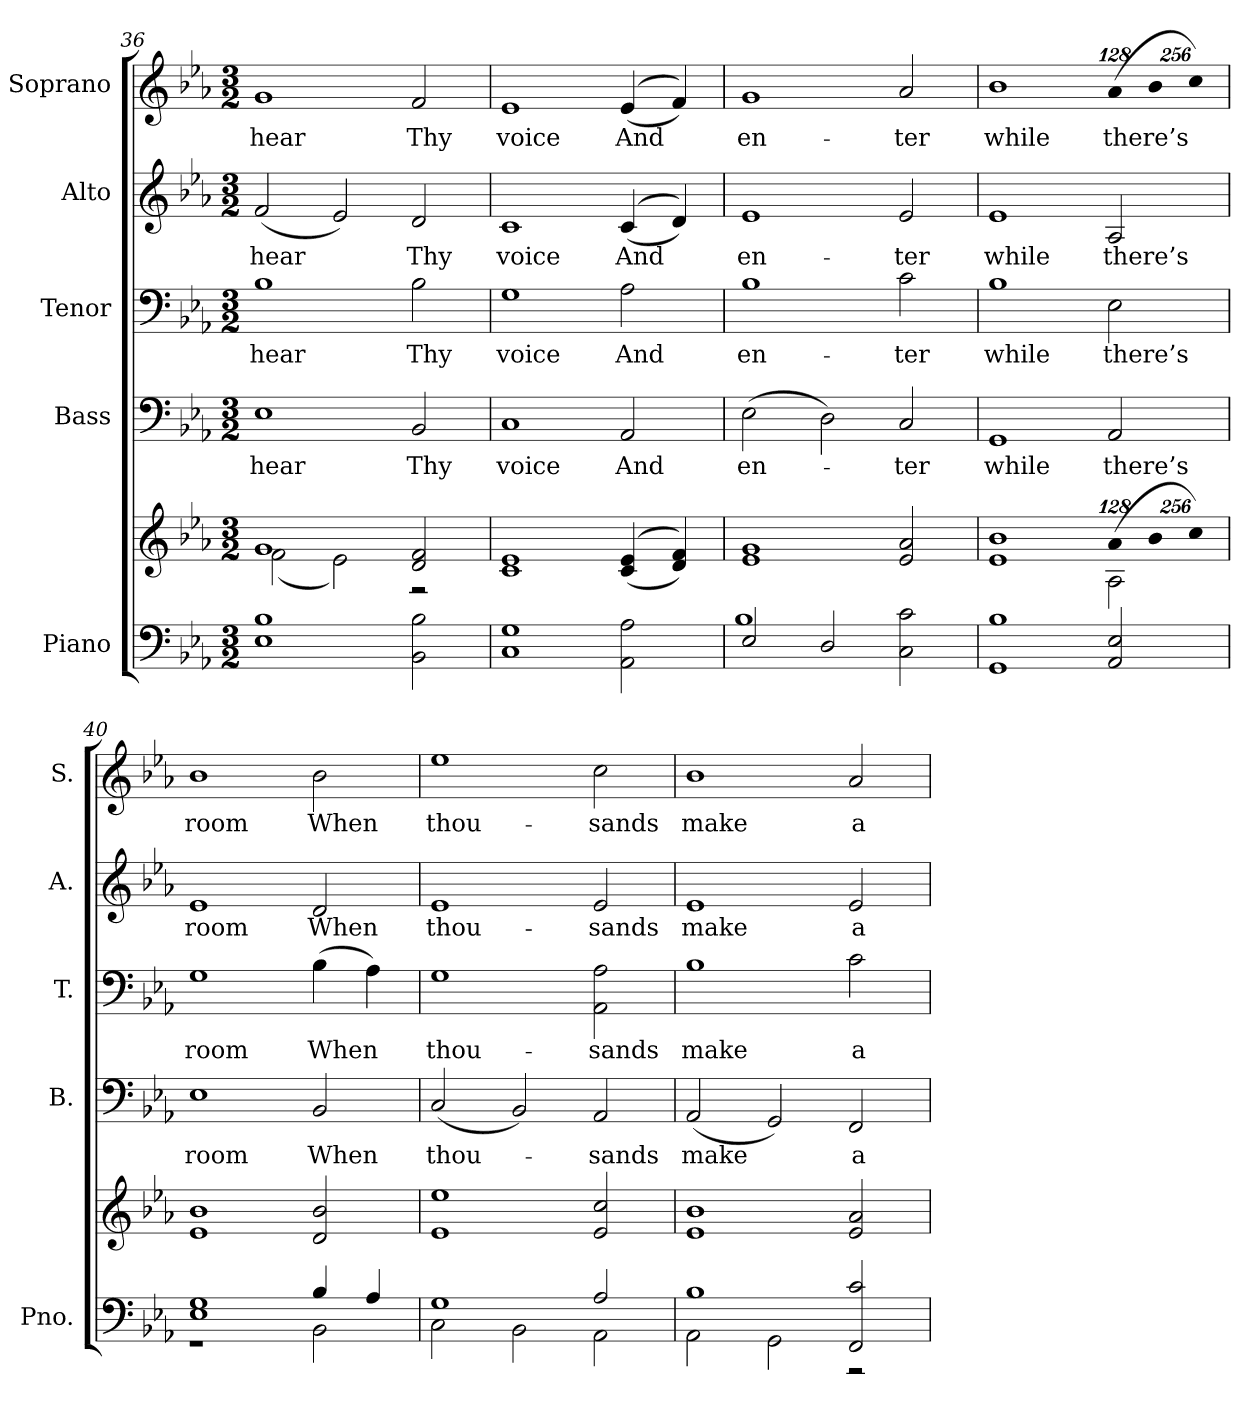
**kern	**kern	**kern	**text	**kern	**text	**kern	**text	**kern	**text
*part5	*part5	*part4	*part4	*part3	*part3	*part2	*part2	*part1	*part1
*staff6	*staff5	*staff4	*staff4	*staff3	*staff3	*staff2	*staff2	*staff1	*staff1
*I"Piano	*	*I"Bass	*	*I"Tenor	*	*I"Alto	*	*I"Soprano	*
*I'Pno.	*	*I'B.	*	*I'T.	*	*I'A.	*	*I'S.	*
*clefF4	*clefG2	*clefF4	*	*clefF4	*	*clefG2	*	*clefG2	*
*k[b-e-a-]	*k[b-e-a-]	*k[b-e-a-]	*	*k[b-e-a-]	*	*k[b-e-a-]	*	*k[b-e-a-]	*
*E-:	*E-:	*E-:	*	*E-:	*	*E-:	*	*E-:	*
*M3/2	*M3/2	*M3/2	*	*M3/2	*	*M3/2	*	*M3/2	*
=36	=36	=36	=36	=36	=36	=36	=36	=36	=36
*	*^	*	*	*	*	*	*	*	*
!	!	!	!	!LO:LY:b:color=#000000	!	!	!	!	!	!
!	!	!	!	!	!	!LO:LY:b:color=#000000	!	!	!	!
!	!	!	!	!	!	!	!	!LO:LY:b:color=#000000	!	!
!	!	!	!	!	!	!	!	!	!	!LO:LY:b:color=#000000
1E-i 1B-i	1gi	(2fi\	1E-i	hear	1B-i	hear	(2fi/	hear	1gi	hear
.	.	2e-i\)	.	.	.	.	2e-i/)	.	.	.
!	!	!	!	!LO:LY:b:color=#000000	!	!	!	!	!	!
!	!	!	!	!	!	!LO:LY:b:color=#000000	!	!	!	!
!	!	!	!	!	!	!	!	!LO:LY:b:color=#000000	!	!
!	!	!	!	!	!	!	!	!	!	!LO:LY:b:color=#000000
2BB-i\ 2B-i	2di/ 2fi	2r	2BB-i/	Thy	2B-i\	Thy	2di/	Thy	2fi/	Thy
*	*v	*v	*	*	*	*	*	*	*	*
=37	=37	=37	=37	=37	=37	=37	=37	=37	=37
*	*^	*	*	*	*	*	*	*	*
!	!	!	!	!LO:LY:b:color=#000000	!	!	!	!	!	!
*	*v	*v	*	*	*	*	*	*	*	*
*	*^	*	*	*	*	*	*	*	*
!	!	!	!	!	!	!LO:LY:b:color=#000000	!	!	!	!
*	*v	*v	*	*	*	*	*	*	*	*
*	*^	*	*	*	*	*	*	*	*
!	!	!	!	!	!	!	!	!LO:LY:b:color=#000000	!	!
*	*v	*v	*	*	*	*	*	*	*	*
*	*^	*	*	*	*	*	*	*	*
!	!	!	!	!	!	!	!	!	!	!LO:LY:b:color=#000000
*	*v	*v	*	*	*	*	*	*	*	*
1Ci 1Gi	1ci 1e-i	1Ci	voice	1Gi	voice	1ci	voice	1e-i	voice
!	!	!	!LO:LY:b:color=#000000	!	!	!	!	!	!
!	!	!	!	!	!LO:LY:b:color=#000000	!	!	!	!
!	!	!	!	!	!	!	!LO:LY:b:color=#000000	!	!
!	!	!	!	!	!	!	!	!	!LO:LY:b:color=#000000
2AA-i\ 2A-i	((4ci/ 4e-i	2AA-i/	And	2A-i\	And	((4ci/	And	((4e-i/	And
.	4di/ 4fi))	.	.	.	.	4di/))	.	4fi/))	.
!!LO:PB:g=z
=38	=38	=38	=38	=38	=38	=38	=38	=38	=38
*^	*	*	*	*	*	*	*	*	*
!	!	!	!	!LO:LY:b:color=#000000	!	!	!	!	!	!
!	!	!	!	!	!	!LO:LY:b:color=#000000	!	!	!	!
!	!	!	!	!	!	!	!	!LO:LY:b:color=#000000	!	!
!	!	!	!	!	!	!	!	!	!	!LO:LY:b:color=#000000
2E-i/	1B-i	1e-i 1gi	(2E-i\	en-	1B-i	en-	1e-i	en-	1gi	en-
2Di/	.	.	2Di\)	.	.	.	.	.	.	.
!	!	!	!	!LO:LY:b:color=#000000	!	!	!	!	!	!
!	!	!	!	!	!	!LO:LY:b:color=#000000	!	!	!	!
!	!	!	!	!	!	!	!	!LO:LY:b:color=#000000	!	!
!	!	!	!	!	!	!	!	!	!	!LO:LY:b:color=#000000
2Ci\ 2ci	2ryy	2e-i/ 2a-i	2Ci/	-ter	2ci\	-ter	2e-i/	-ter	2a-i/	-ter
*v	*v	*	*	*	*	*	*	*	*	*
=39	=39	=39	=39	=39	=39	=39	=39	=39	=39
*	*^	*	*	*	*	*	*	*	*
*^	*	*	*	*	*	*	*	*	*	*
!	!	!	!	!	!LO:LY:b:color=#000000	!	!	!	!	!	!
*v	*v	*	*	*	*	*	*	*	*	*	*
*^	*	*	*	*	*	*	*	*	*	*
!	!	!	!	!	!	!	!LO:LY:b:color=#000000	!	!	!	!
*v	*v	*	*	*	*	*	*	*	*	*	*
*^	*	*	*	*	*	*	*	*	*	*
!	!	!	!	!	!	!	!	!	!LO:LY:b:color=#000000	!	!
*v	*v	*	*	*	*	*	*	*	*	*	*
*^	*	*	*	*	*	*	*	*	*	*
!	!	!	!	!	!	!	!	!	!	!	!LO:LY:b:color=#000000
*v	*v	*	*	*	*	*	*	*	*	*	*
1GGi 1B-i	1e-i	1b-i	1GGi	while	1B-i	while	1e-i	while	1b-i	while
*	*Xbrackettup	*	*	*	*	*	*	*	*	*
!	!LO:N:vis=4	!	!	!	!	!	!	!	!	!
!	!	!	!	!LO:LY:b:color=#000000	!	!	!	!	!	!
!	!	!	!	!	!	!LO:LY:b:color=#000000	!	!	!	!
!	!	!	!	!	!	!	!	!LO:LY:b:color=#000000	!	!
*	*	*	*	*	*	*	*	*	*Xbrackettup	*
!	!	!	!	!	!	!	!	!	!LO:N:vis=4	!
!	!	!	!	!	!	!	!	!	!	!LO:LY:b:color=#000000
2AA-i/ 2E-i	(512%85a-i/	2A-i\	2AA-i/	there’s	2E-i\	there’s	2A-i/	there’s	(512%85a-i/	there’s
!	!LO:N:vis=4	!	!	!	!	!	!	!	!LO:N:vis=4	!
.	1024%171b-i/	.	.	.	.	.	.	.	1024%171b-i\	.
!	!LO:N:vis=4	!	!	!	!	!	!	!	!LO:N:vis=4	!
.	1024%171cci/)	.	.	.	.	.	.	.	1024%171cci\)	.
*	*v	*v	*	*	*	*	*	*	*	*
=40	=40	=40	=40	=40	=40	=40	=40	=40	=40
*^	*	*	*	*	*	*	*	*	*
!	!	!	!	!LO:LY:b:color=#000000	!	!	!	!	!	!
!	!	!	!	!	!	!LO:LY:b:color=#000000	!	!	!	!
!	!	!	!	!	!	!	!	!LO:LY:b:color=#000000	!	!
!	!	!	!	!	!	!	!	!	!	!LO:LY:b:color=#000000
1E-i 1Gi	1r	1e-i 1b-i	1E-i	room	1Gi	room	1e-i	room	1b-i	room
!	!	!	!	!LO:LY:b:color=#000000	!	!	!	!	!	!
!	!	!	!	!	!	!LO:LY:b:color=#000000	!	!	!	!
!	!	!	!	!	!	!	!	!LO:LY:b:color=#000000	!	!
!	!	!	!	!	!	!	!	!	!	!LO:LY:b:color=#000000
4B-i/	2BB-i\	2di/ 2b-i	2BB-i/	When	(4B-i\	When	2di/	When	2b-i\	When
4A-i/	.	.	.	.	4A-i\)	.	.	.	.	.
=41	=41	=41	=41	=41	=41	=41	=41	=41	=41	=41
!	!	!	!	!LO:LY:b:color=#000000	!	!	!	!	!	!
!	!	!	!	!	!	!LO:LY:b:color=#000000	!	!	!	!
!	!	!	!	!	!	!	!	!LO:LY:b:color=#000000	!	!
!	!	!	!	!	!	!	!	!	!	!LO:LY:b:color=#000000
1Gi	2Ci\	1e-i 1ee-i	(2Ci/	thou-	1Gi	thou-	1e-i	thou-	1ee-i	thou-
.	2BB-i\	.	2BB-i/)	.	.	.	.	.	.	.
!	!	!	!	!LO:LY:b:color=#000000	!	!	!	!	!	!
!	!	!	!	!	!	!LO:LY:b:color=#000000	!	!	!	!
!	!	!	!	!	!	!	!	!LO:LY:b:color=#000000	!	!
!	!	!	!	!	!	!	!	!	!	!LO:LY:b:color=#000000
2A-i/	2AA-i\	2e-i/ 2cci	2AA-i/	-sands	2AA-i\ 2A-i	-sands	2e-i/	-sands	2cci\	-sands
=42	=42	=42	=42	=42	=42	=42	=42	=42	=42	=42
!	!	!	!	!LO:LY:b:color=#000000	!	!	!	!	!	!
!	!	!	!	!	!	!LO:LY:b:color=#000000	!	!	!	!
!	!	!	!	!	!	!	!	!LO:LY:b:color=#000000	!	!
!	!	!	!	!	!	!	!	!	!	!LO:LY:b:color=#000000
1B-i	2AA-i\	1e-i 1b-i	(2AA-i/	make	1B-i	make	1e-i	make	1b-i	make
.	2GGi\	.	2GGi/)	.	.	.	.	.	.	.
!	!	!	!	!LO:LY:b:color=#000000	!	!	!	!	!	!
!	!	!	!	!	!	!LO:LY:b:color=#000000	!	!	!	!
!	!	!	!	!	!	!	!	!LO:LY:b:color=#000000	!	!
!	!	!	!	!	!	!	!	!	!	!LO:LY:b:color=#000000
2FFi/ 2ci	2r	2e-i/ 2a-i	2FFi/	a	2ci\	a	2e-i/	a	2a-i/	a
*v	*v	*	*	*	*	*	*	*	*	*
=	=	=	=	=	=	=	=	=	=
*-	*-	*-	*-	*-	*-	*-	*-	*-	*-
